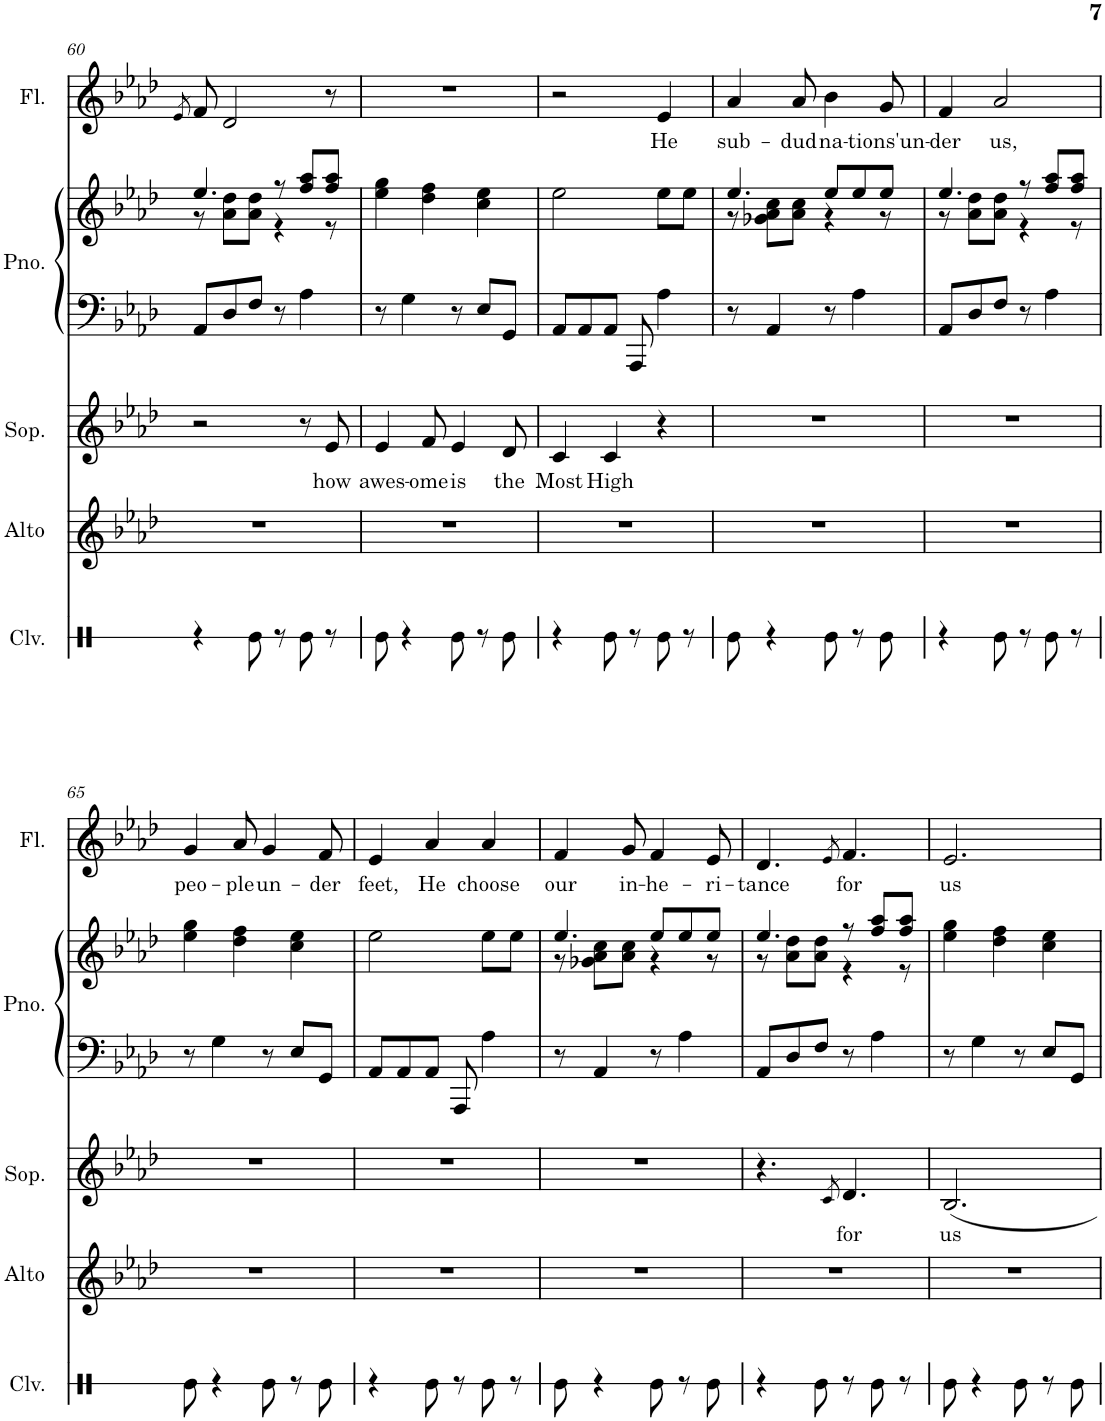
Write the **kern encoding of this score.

**kern	**kern	**kern	**text	**kern	**kern	**kern	**text
*part4	*part3	*part3	*part3	*part2	*part2	*part1	*part1
*staff6	*staff5	*staff4	*staff4	*staff3	*staff2	*staff1	*staff1
*I"Claves	*I"Soprano    Alto	*	*	*I"Piano	*	*I"Flute	*
*I'Clv.	*I'Sop.    Alto	*	*	*I'Pno.	*	*I'Fl.	*
!!LO:PB:g=z
*clefX	*clefG2	*clefG2	*	*clefF4	*clefG2	*clefG2	*
*k[]	*k[b-e-a-d-]	*k[b-e-a-d-]	*	*k[b-e-a-d-]	*k[b-e-a-d-]	*k[b-e-a-d-]	*
*M6/8	*M6/8	*M6/8	*	*M6/8	*M6/8	*M6/8	*
=60	=60	=60	=60	=60	=60	=60	=60
.	.	.	.	.	.	8qe-/	.
*	*	*	*	*	*^	*	*
4r	2.r	2r	.	8AA-/L	4.ee-/	8r	8f/	.
.	.	.	.	8D-/	.	8a-\ 8dd-\L	2d-/	.
8Re\	.	.	.	8F/J	.	8a-\ 8dd-\J	.	.
8r	.	.	.	8r	8r	4r	.	.
8Re\	.	8r	.	4A-\	8ff/ 8aa-/L	.	.	.
!	!	!	!LO:LY:b	!	!	!	!	!
8r	.	8e-/	how	.	8ff/ 8aa-/J	8r	8r	.
=61	=61	=61	=61	=61	=61	=61	=61	=61
!	!	!	!LO:LY:b	!	!	!	!	!
*	*	*	*	*	*v	*v	*	*
8Re\	2.r	4e-/	awes-	8r	4ee-\ 4gg\	2.r	.
4r	.	.	.	4G\	.	.	.
!	!	!	!LO:LY:b	!	!	!	!
.	.	8f/	-ome	.	4dd-\ 4ff\	.	.
!	!	!	!LO:LY:b	!	!	!	!
8Re\	.	4e-/	is	8r	.	.	.
8r	.	.	.	8E-/L	4cc\ 4ee-\	.	.
!	!	!	!LO:LY:b	!	!	!	!
8Re\	.	8d-/	the	8GG/J	.	.	.
=62	=62	=62	=62	=62	=62	=62	=62
!	!	!	!LO:LY:b	!	!	!	!
4r	2.r	4c/	Most	8AA-/L	2ee-\	2r	.
.	.	.	.	8AA-/	.	.	.
!	!	!	!LO:LY:b	!	!	!	!
8Re\	.	4c/	High	8AA-/J	.	.	.
8r	.	.	.	8AAA-/	.	.	.
!	!	!	!	!	!	!	!LO:LY:b
8Re\	.	4r	.	4A-\	8ee-\L	4e-/	He
8r	.	.	.	.	8ee-\J	.	.
=63	=63	=63	=63	=63	=63	=63	=63
*	*	*	*	*	*^	*	*
!	!	!	!	!	!	!	!	!LO:LY:b
8Re\	2.r	2.r	.	8r	4.ee-/	8r	4a-/	sub-
4r	.	.	.	4AA-/	.	8g-X\ 8a-\ 8cc\L	.	.
!	!	!	!	!	!	!	!	!LO:LY:b
.	.	.	.	.	.	8a-\ 8cc\J	8a-/	-dud
!	!	!	!	!	!	!	!	!LO:LY:b
8Re\	.	.	.	8r	8ee-/L	4r	4b-\	na-
8r	.	.	.	4A-\	8ee-/	.	.	.
!	!	!	!	!	!	!	!	!LO:LY:b
8Re\	.	.	.	.	8ee-/J	8r	8g/	-tions'un-
=64	=64	=64	=64	=64	=64	=64	=64	=64
!	!	!	!	!	!	!	!	!LO:LY:b
4r	2.r	2.r	.	8AA-/L	4.ee-/	8r	4f/	-der
.	.	.	.	8D-/	.	8a-\ 8dd-\L	.	.
!	!	!	!	!	!	!	!	!LO:LY:b
8Re\	.	.	.	8F/J	.	8a-\ 8dd-\J	2a-/	us,
8r	.	.	.	8r	8r	4r	.	.
8Re\	.	.	.	4A-\	8ff/ 8aa-/L	.	.	.
8r	.	.	.	.	8ff/ 8aa-/J	8r	.	.
!!LO:LB:g=z
=65	=65	=65	=65	=65	=65	=65	=65	=65
!	!	!	!	!	!	!	!	!LO:LY:b
*	*	*	*	*	*v	*v	*	*
8Re\	2.r	2.r	.	8r	4ee-\ 4gg\	4g/	peo-
4r	.	.	.	4G\	.	.	.
!	!	!	!	!	!	!	!LO:LY:b
.	.	.	.	.	4dd-\ 4ff\	8a-/	-ple
!	!	!	!	!	!	!	!LO:LY:b
8Re\	.	.	.	8r	.	4g/	un-
8r	.	.	.	8E-/L	4cc\ 4ee-\	.	.
!	!	!	!	!	!	!	!LO:LY:b
8Re\	.	.	.	8GG/J	.	8f/	-der
=66	=66	=66	=66	=66	=66	=66	=66
!	!	!	!	!	!	!	!LO:LY:b
4r	2.r	2.r	.	8AA-/L	2ee-\	4e-/	feet,
.	.	.	.	8AA-/	.	.	.
!	!	!	!	!	!	!	!LO:LY:b
8Re\	.	.	.	8AA-/J	.	4a-/	He
8r	.	.	.	8AAA-/	.	.	.
!	!	!	!	!	!	!	!LO:LY:b
8Re\	.	.	.	4A-\	8ee-\L	4a-/	choose
8r	.	.	.	.	8ee-\J	.	.
=67	=67	=67	=67	=67	=67	=67	=67
*	*	*	*	*	*^	*	*
!	!	!	!	!	!	!	!	!LO:LY:b
8Re\	2.r	2.r	.	8r	4.ee-/	8r	4f/	our
4r	.	.	.	4AA-/	.	8g-X\ 8a-\ 8cc\L	.	.
!	!	!	!	!	!	!	!	!LO:LY:b
.	.	.	.	.	.	8a-\ 8cc\J	8g/	in-
!	!	!	!	!	!	!	!	!LO:LY:b
8Re\	.	.	.	8r	8ee-/L	4r	4f/	-he-
8r	.	.	.	4A-\	8ee-/	.	.	.
!	!	!	!	!	!	!	!	!LO:LY:b
8Re\	.	.	.	.	8ee-/J	8r	8e-/	-ri-
=68	=68	=68	=68	=68	=68	=68	=68	=68
!	!	!	!	!	!	!	!	!LO:LY:b
4r	2.r	4.r	.	8AA-/L	4.ee-/	8r	4.d-/	-tance
.	.	.	.	8D-/	.	8a-\ 8dd-\L	.	.
8Re\	.	.	.	8F/J	.	8a-\ 8dd-\J	.	.
.	.	8qc/	.	.	.	.	8qe-/	.
!	!	!	!LO:LY:b	!	!	!	!	!LO:LY:b
8r	.	4.d-/	for	8r	8r	4r	4.f/	for
8Re\	.	.	.	4A-\	8ff/ 8aa-/L	.	.	.
8r	.	.	.	.	8ff/ 8aa-/J	8r	.	.
=69	=69	=69	=69	=69	=69	=69	=69	=69
!	!	!	!LO:LY:b	!	!	!	!	!LO:LY:b
*	*	*	*	*	*v	*v	*	*
8Re\	2.r	2.B-/	us	8r	4ee-\ 4gg\	2.e-/	us
4r	.	.	.	4G\	.	.	.
.	.	.	.	.	4dd-\ 4ff\	.	.
8Re\	.	.	.	8r	.	.	.
8r	.	.	.	8E-/L	4cc\ 4ee-\	.	.
8Re\	.	.	.	8GG/J	.	.	.
=	=	=	=	=	=	=	=
*-	*-	*-	*-	*-	*-	*-	*-
